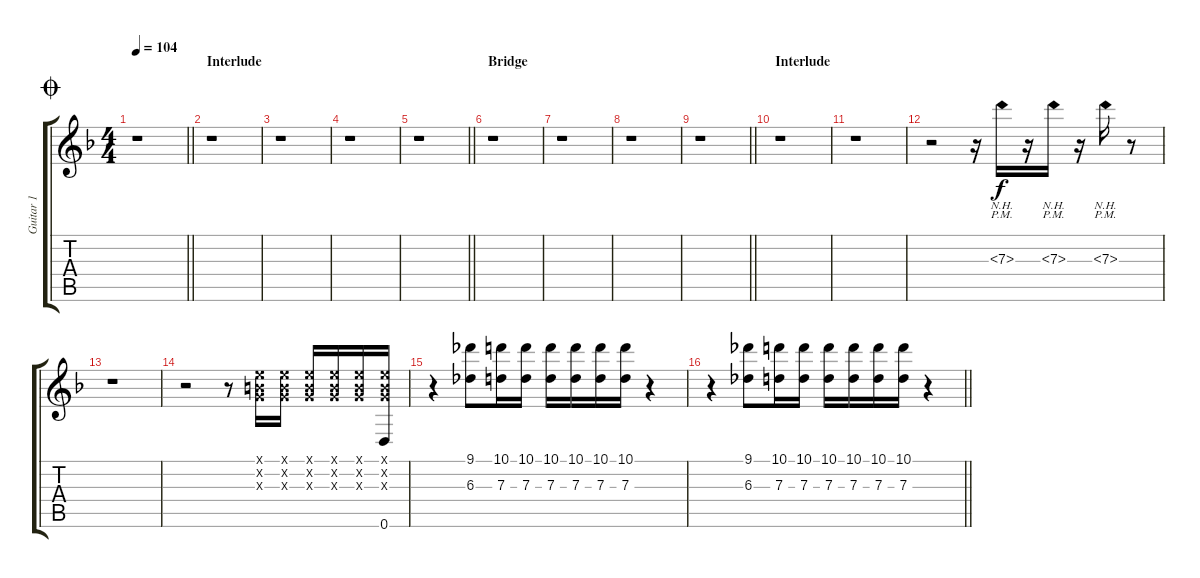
\track ("Guitar 1" "Guitar 1") {instrument distortionguitar}
\staff {score tabs}
\tuning (E4 B3 G3 D3 A2 D2) {hide}
\ts (4 4)
\jump coda
\tempo 104
\clef g2
\barLineRight lightlight
\ks f
r.1{dy f} |
\section ("" "Interlude")
r.1 |
r.1 |
r.1 |
\barLineRight lightlight
r.1 |
\section ("" "Bridge")
r.1 |
r.1 |
r.1 |
\barLineRight lightlight
r.1 |
\section ("" "Interlude")
r.1 |
r.1 |
r.2 r.16 7.3{nh pm}.16 r.16 7.3{nh pm}.16 r.16 7.3{nh pm}.16 r.8 |
r.1 |
r.2 r.8 (0.1{x} 0.2{x} 0.3{x}).16 (0.1{x} 0.2{x} 0.3{x}).16 (0.1{x} 0.2{x} 0.3{x}).16 (0.1{x} 0.2{x} 0.3{x}).16 (0.1{x} 0.2{x} 0.3{x}).16 (0.1{x} 0.2{x} 0.3{x} 0.6).16 |
r.4 (9.1 6.3).8 (10.1 7.3).16 (10.1 7.3).16 (10.1 7.3).16 (10.1 7.3).16 (10.1 7.3).16 (10.1 7.3).16 r.4 |
\barLineRight lightlight
r.4 (9.1 6.3).8 (10.1 7.3).16 (10.1 7.3).16 (10.1 7.3).16 (10.1 7.3).16 (10.1 7.3).16 (10.1 7.3).16 r.4
